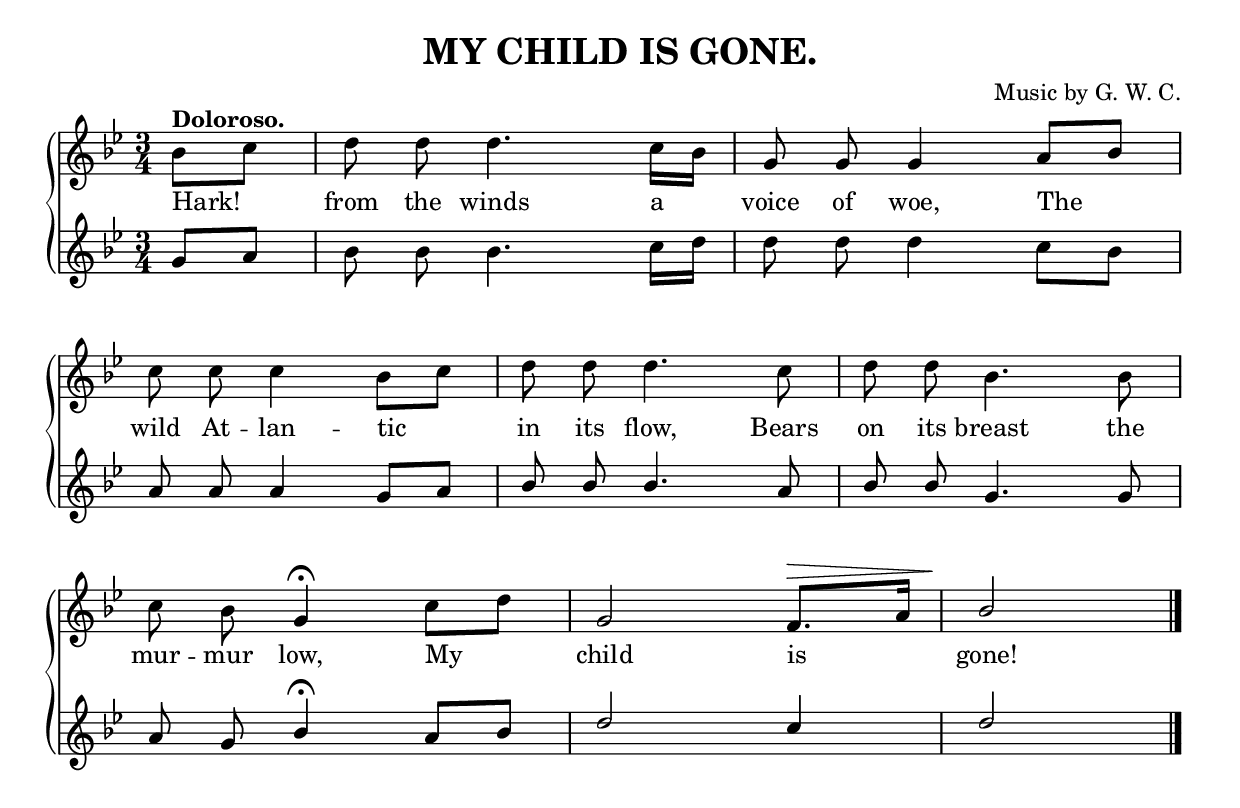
\version "2.10"
\include "english.ly"


\header {
  title = "MY CHILD IS GONE."
  composer = "Music by G. W. C."
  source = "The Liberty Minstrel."
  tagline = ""
}

words = \lyricmode {
  Hark! from the winds a  voice of woe, The
  wild At -- lan -- tic in its flow, Bears on its breast the
  mur -- mur low, My child is gone!
}

trebleOne =  \relative c' {
	\key bf \major
	\time 3/4
	\clef treble
	\autoBeamOff

  \partial 4 bf'8 ^\markup { \bold "Doloroso." } [ c8] |
      d8 d8 d4. c16[ bf16] |
      g8 g8 g4 a8[ bf8] |

  \break    
  c8 c8 c4 bf8[ c8] |
      d8 d8 d4. c8 |
      d8 d8 bf4. bf8 |

  \break    
  c8 bf8 g4\fermata c8[ d8] |
      g,2 f8.^\>[ a16] |
      \stemUp bf2\! \bar "|."
}

trebleTwo =  \relative c' {
  \key bf \major
  \time 3/4
  \clef treble
  \autoBeamOff

  \partial 4 g'8[ a8] |
  bf8 bf8 bf4. c16[ d16] |
  d8 d8 d4 c8[ bf8] |

  a8 a8 a4 g8[ a8] |
  \stemUp bf8 bf8 bf4. a8 |
  bf8 bf8 g4. g8 |

  a8 g8 bf4\fermata a8[ bf8] |
  d2 c4 |
  d2 \bar "|."
}

\score { 
  \new ChoirStaff \with{systemStartDelimiter = #'SystemStartBrace }	
   <<
     \new Staff = "upper"  \new Voice = "trebleOne" { \trebleOne }
     \new Lyrics \lyricsto "trebleOne" { \words }
     \new Staff = "lower"  \new Voice = "trebleTwo" { \trebleTwo }
   >>
   

\layout {
	indent=0
	\context { \Staff \override Rest #'style = #'classical }
	\context { \Score \remove "Bar_number_engraver" }
	  }
	  
\midi { \context { \Score tempoWholesPerMinute = #(ly:make-moment 92 4 ) }}    

}

